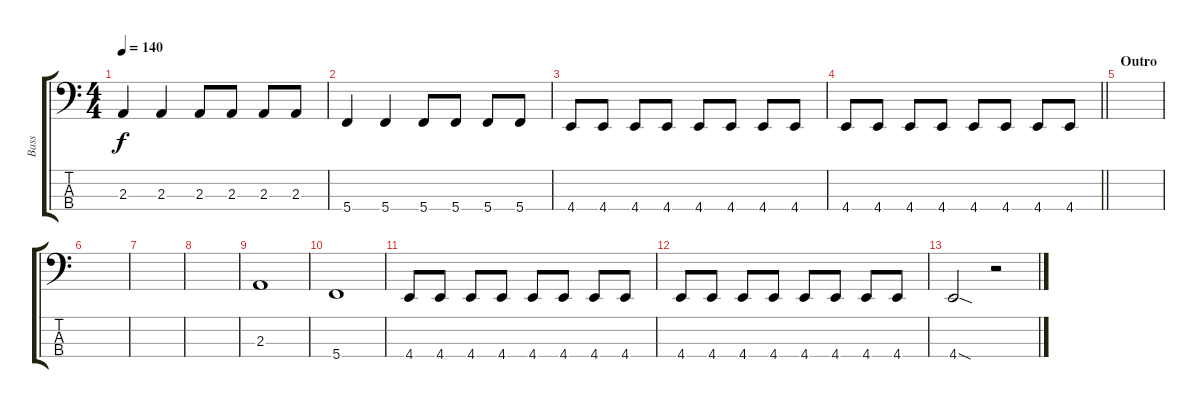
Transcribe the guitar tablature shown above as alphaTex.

\track ("Bass" "Bass") {instrument electricbasspick}
\staff {score tabs}
\tuning (F2 C2 G1 C1) {hide}
\ts (4 4)
\tempo 140
\clef f4
\ks c
2.3.4{dy f} 2.3.4 2.3.8 2.3.8 2.3.8 2.3.8 |
5.4.4 5.4.4 5.4.8 5.4.8 5.4.8 5.4.8 |
4.4.8 4.4.8 4.4.8 4.4.8 4.4.8 4.4.8 4.4.8 4.4.8 |
\barLineRight lightlight
4.4.8 4.4.8 4.4.8 4.4.8 4.4.8 4.4.8 4.4.8 4.4.8 |
\section ("" "Outro")
|
|
|
|
2.3.1 |
5.4.1 |
4.4.8 4.4.8 4.4.8 4.4.8 4.4.8 4.4.8 4.4.8 4.4.8 |
4.4.8 4.4.8 4.4.8 4.4.8 4.4.8 4.4.8 4.4.8 4.4.8 |
4.4{sod}.2 r.2
